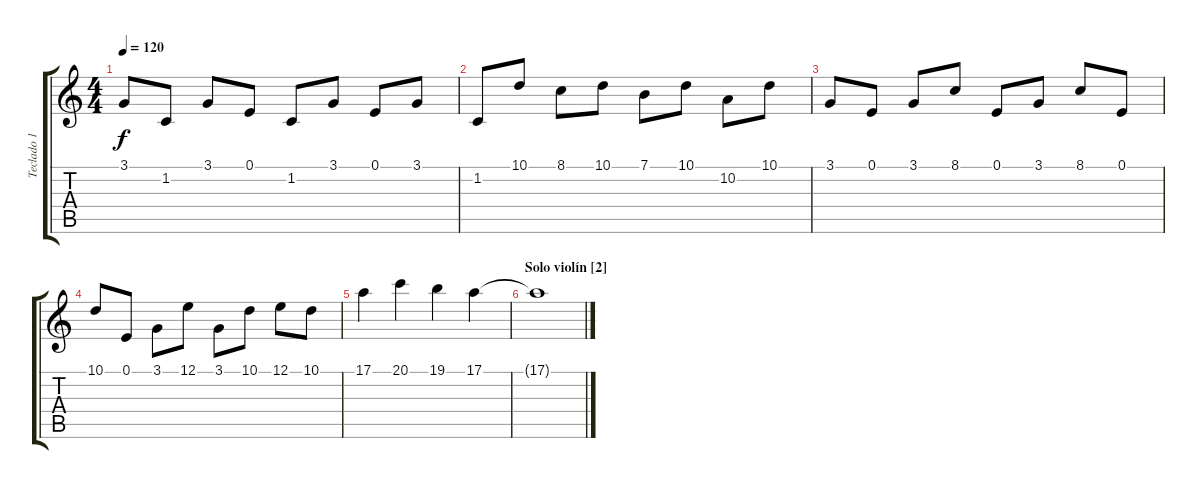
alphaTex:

\track ("Teclado 1" "Teclado 1") {instrument acousticgrandpiano}
\staff {score tabs}
\tuning (E4 B3 G3 D3 A2 E2) {hide}
\ts (4 4)
\tempo 120
\clef g2
\ks c
3.1.8{dy f} 1.2.8 3.1.8 0.1.8 1.2.8 3.1.8 0.1.8 3.1.8 |
1.2.8 10.1.8 8.1.8 10.1.8 7.1.8 10.1.8 10.2.8 10.1.8 |
3.1.8 0.1.8 3.1.8 8.1.8 0.1.8 3.1.8 8.1.8 0.1.8 |
10.1.8 0.1.8 3.1.8 12.1.8 3.1.8 10.1.8 12.1.8 10.1.8 |
17.1.4 20.1.4 19.1.4 17.1.4 |
\section ("" "Solo violín [2]")
17.1{t}.1
